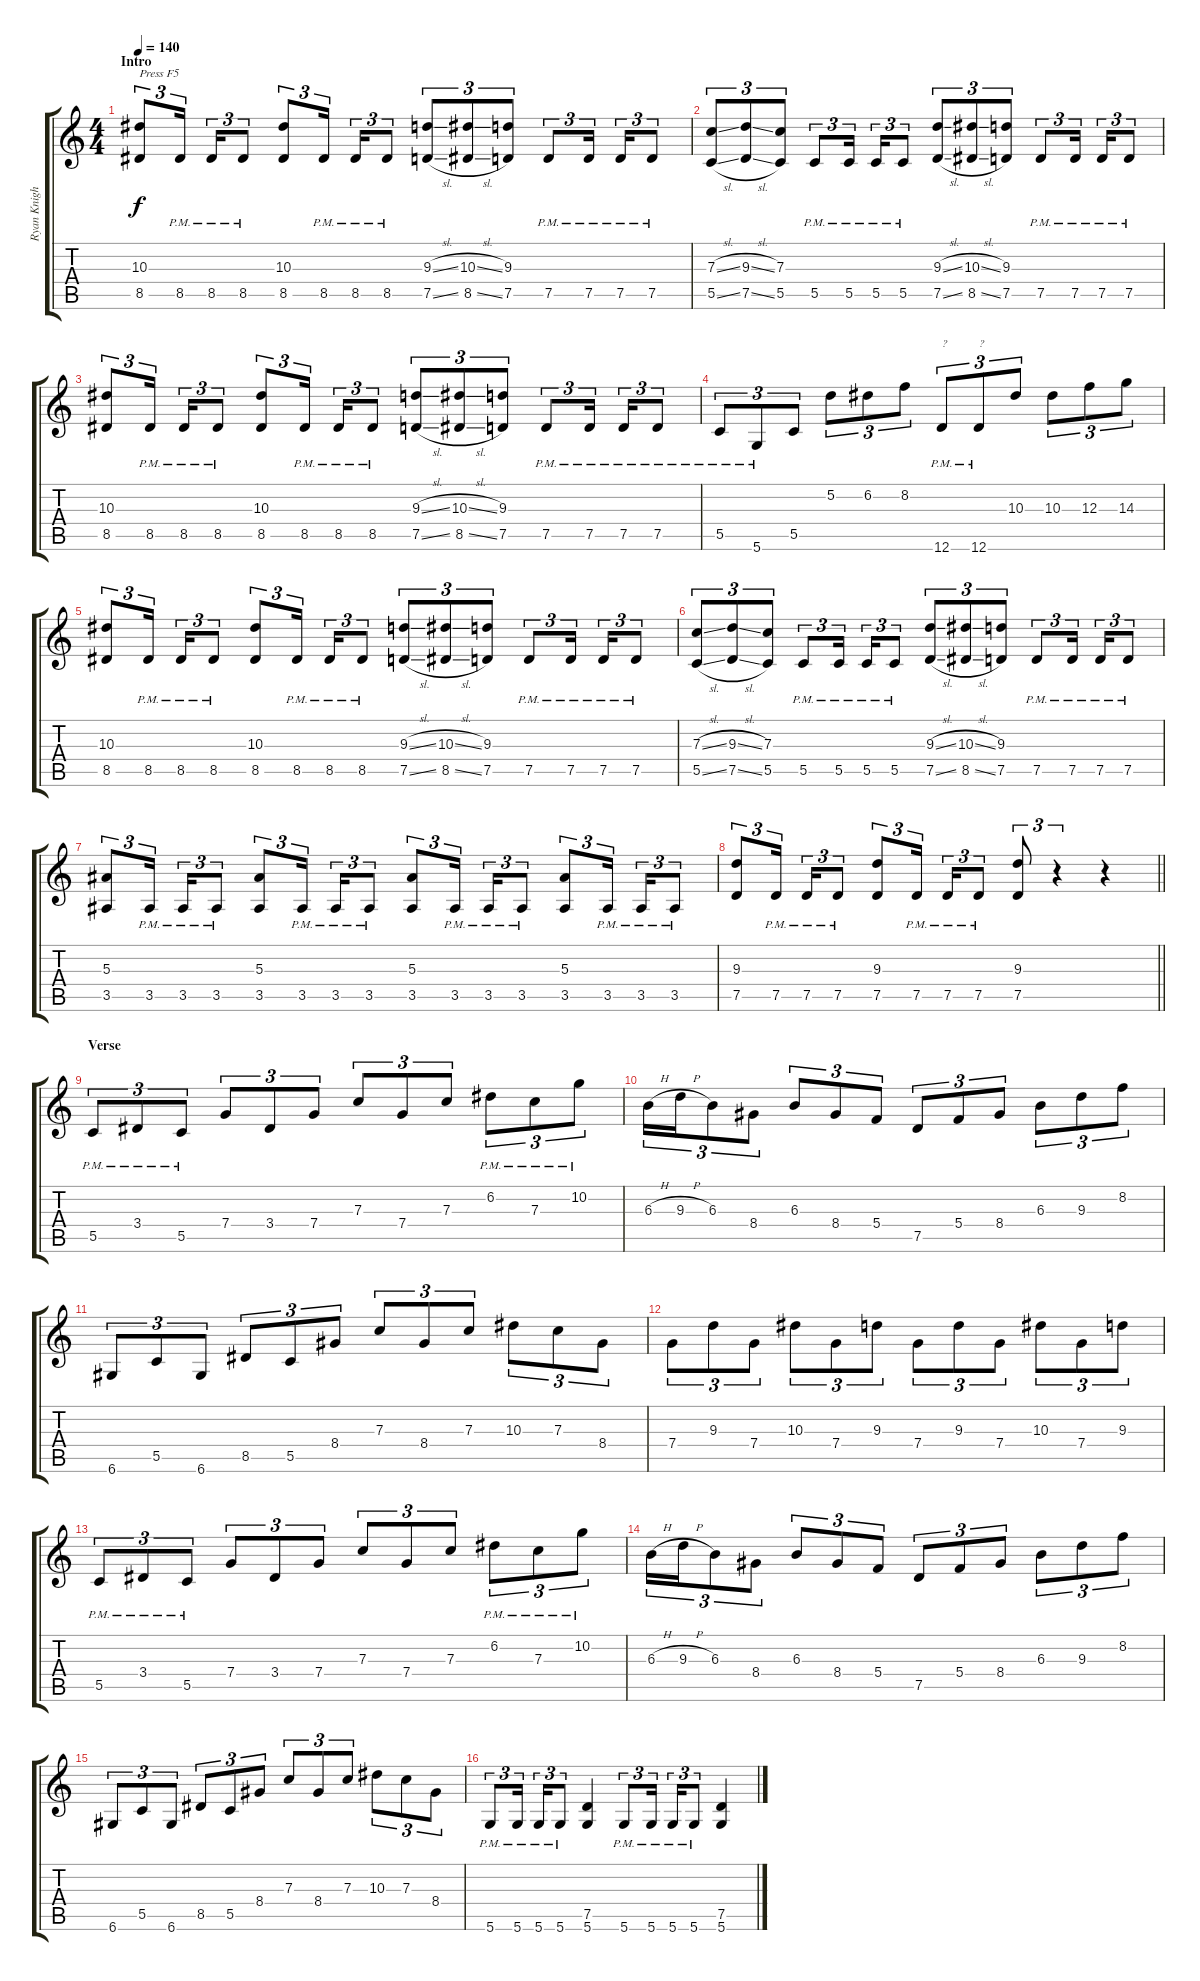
\track ("Ryan Knight Rhtyhm" "Ryan Knigh") {instrument overdrivenguitar}
\staff {score tabs}
\tuning (D4 A3 F3 C3 G2 D2) {hide}
\ts (4 4)
\section ("" "Intro")
\tempo 140
\clef g2
\ks c
(10.3 8.5).8{tu (3 2) txt "Press F5" dy f instrument overdrivenguitar} 8.5{pm}.16{tu (3 2) beam splitsecondary} 8.5{pm}.16{tu (3 2)} 8.5{pm}.8{tu (3 2)} (10.3 8.5).8{tu (3 2)} 8.5{pm}.16{tu (3 2) beam splitsecondary} 8.5{pm}.16{tu (3 2)} 8.5{pm}.8{tu (3 2)} (9.3{sl} 7.5{sl}).8{tu (3 2)} (10.3{sl} 8.5{sl}).8{tu (3 2)} (9.3 7.5).8{tu (3 2)} 7.5{pm}.8{tu (3 2)} 7.5{pm}.16{tu (3 2) beam splitsecondary} 7.5{pm}.16{tu (3 2)} 7.5{pm}.8{tu (3 2)} |
(7.3{sl} 5.5{sl}).8{tu (3 2)} (9.3{sl} 7.5{sl}).8{tu (3 2)} (7.3 5.5).8{tu (3 2)} 5.5{pm}.8{tu (3 2)} 5.5{pm}.16{tu (3 2) beam splitsecondary} 5.5{pm}.16{tu (3 2)} 5.5{pm}.8{tu (3 2)} (9.3{sl} 7.5{sl}).8{tu (3 2)} (10.3{sl} 8.5{sl}).8{tu (3 2)} (9.3 7.5).8{tu (3 2)} 7.5{pm}.8{tu (3 2)} 7.5{pm}.16{tu (3 2) beam splitsecondary} 7.5{pm}.16{tu (3 2)} 7.5{pm}.8{tu (3 2)} |
(10.3 8.5).8{tu (3 2)} 8.5{pm}.16{tu (3 2) beam splitsecondary} 8.5{pm}.16{tu (3 2)} 8.5{pm}.8{tu (3 2)} (10.3 8.5).8{tu (3 2)} 8.5{pm}.16{tu (3 2) beam splitsecondary} 8.5{pm}.16{tu (3 2)} 8.5{pm}.8{tu (3 2)} (9.3{sl} 7.5{sl}).8{tu (3 2)} (10.3{sl} 8.5{sl}).8{tu (3 2)} (9.3 7.5).8{tu (3 2)} 7.5{pm}.8{tu (3 2)} 7.5{pm}.16{tu (3 2) beam splitsecondary} 7.5{pm}.16{tu (3 2)} 7.5{pm}.8{tu (3 2)} |
5.5{pm}.8{tu (3 2)} 5.6{pm}.8{tu (3 2)} 5.5.8{tu (3 2)} 5.2.8{tu (3 2)} 6.2.8{tu (3 2)} 8.2.8{tu (3 2)} 12.6{pm}.8{tu (3 2) txt "?"} 12.6{pm}.8{tu (3 2) txt "?"} 10.3.8{tu (3 2)} 10.3.8{tu (3 2)} 12.3.8{tu (3 2)} 14.3.8{tu (3 2)} |
(10.3 8.5).8{tu (3 2)} 8.5{pm}.16{tu (3 2) beam splitsecondary} 8.5{pm}.16{tu (3 2)} 8.5{pm}.8{tu (3 2)} (10.3 8.5).8{tu (3 2)} 8.5{pm}.16{tu (3 2) beam splitsecondary} 8.5{pm}.16{tu (3 2)} 8.5{pm}.8{tu (3 2)} (9.3{sl} 7.5{sl}).8{tu (3 2)} (10.3{sl} 8.5{sl}).8{tu (3 2)} (9.3 7.5).8{tu (3 2)} 7.5{pm}.8{tu (3 2)} 7.5{pm}.16{tu (3 2) beam splitsecondary} 7.5{pm}.16{tu (3 2)} 7.5{pm}.8{tu (3 2)} |
(7.3{sl} 5.5{sl}).8{tu (3 2)} (9.3{sl} 7.5{sl}).8{tu (3 2)} (7.3 5.5).8{tu (3 2)} 5.5{pm}.8{tu (3 2)} 5.5{pm}.16{tu (3 2) beam splitsecondary} 5.5{pm}.16{tu (3 2)} 5.5{pm}.8{tu (3 2)} (9.3{sl} 7.5{sl}).8{tu (3 2)} (10.3{sl} 8.5{sl}).8{tu (3 2)} (9.3 7.5).8{tu (3 2)} 7.5{pm}.8{tu (3 2)} 7.5{pm}.16{tu (3 2) beam splitsecondary} 7.5{pm}.16{tu (3 2)} 7.5{pm}.8{tu (3 2)} |
(5.3 3.5).8{tu (3 2)} 3.5{pm}.16{tu (3 2) beam splitsecondary} 3.5{pm}.16{tu (3 2)} 3.5{pm}.8{tu (3 2)} (5.3 3.5).8{tu (3 2)} 3.5{pm}.16{tu (3 2) beam splitsecondary} 3.5{pm}.16{tu (3 2)} 3.5{pm}.8{tu (3 2)} (5.3 3.5).8{tu (3 2)} 3.5{pm}.16{tu (3 2) beam splitsecondary} 3.5{pm}.16{tu (3 2)} 3.5{pm}.8{tu (3 2)} (5.3 3.5).8{tu (3 2)} 3.5{pm}.16{tu (3 2) beam splitsecondary} 3.5{pm}.16{tu (3 2)} 3.5{pm}.8{tu (3 2)} |
\barLineRight lightlight
(9.3 7.5).8{tu (3 2)} 7.5{pm}.16{tu (3 2) beam splitsecondary} 7.5{pm}.16{tu (3 2)} 7.5{pm}.8{tu (3 2)} (9.3 7.5).8{tu (3 2)} 7.5{pm}.16{tu (3 2) beam splitsecondary} 7.5{pm}.16{tu (3 2)} 7.5{pm}.8{tu (3 2)} (9.3 7.5).8{tu (3 2)} r.4{tu (3 2)} r.4 |
\section ("" "Verse")
5.5{pm}.8{tu (3 2)} 3.4{pm}.8{tu (3 2)} 5.5{pm}.8{tu (3 2)} 7.4.8{tu (3 2)} 3.4.8{tu (3 2)} 7.4.8{tu (3 2)} 7.3.8{tu (3 2)} 7.4.8{tu (3 2)} 7.3.8{tu (3 2)} 6.2{pm}.8{tu (3 2)} 7.3{pm}.8{tu (3 2)} 10.2{pm}.8{tu (3 2)} |
6.3{h}.16{tu (3 2)} 9.3{h}.16{tu (3 2)} 6.3.8{tu (3 2)} 8.4.8{tu (3 2)} 6.3.8{tu (3 2)} 8.4.8{tu (3 2)} 5.4.8{tu (3 2)} 7.5.8{tu (3 2)} 5.4.8{tu (3 2)} 8.4.8{tu (3 2)} 6.3.8{tu (3 2)} 9.3.8{tu (3 2)} 8.2.8{tu (3 2)} |
6.6.8{tu (3 2)} 5.5.8{tu (3 2)} 6.6.8{tu (3 2)} 8.5.8{tu (3 2)} 5.5.8{tu (3 2)} 8.4.8{tu (3 2)} 7.3.8{tu (3 2)} 8.4.8{tu (3 2)} 7.3.8{tu (3 2)} 10.3.8{tu (3 2)} 7.3.8{tu (3 2)} 8.4.8{tu (3 2)} |
7.4.8{tu (3 2)} 9.3.8{tu (3 2)} 7.4.8{tu (3 2)} 10.3.8{tu (3 2)} 7.4.8{tu (3 2)} 9.3.8{tu (3 2)} 7.4.8{tu (3 2)} 9.3.8{tu (3 2)} 7.4.8{tu (3 2)} 10.3.8{tu (3 2)} 7.4.8{tu (3 2)} 9.3.8{tu (3 2)} |
5.5{pm}.8{tu (3 2)} 3.4{pm}.8{tu (3 2)} 5.5{pm}.8{tu (3 2)} 7.4.8{tu (3 2)} 3.4.8{tu (3 2)} 7.4.8{tu (3 2)} 7.3.8{tu (3 2)} 7.4.8{tu (3 2)} 7.3.8{tu (3 2)} 6.2{pm}.8{tu (3 2)} 7.3{pm}.8{tu (3 2)} 10.2{pm}.8{tu (3 2)} |
6.3{h}.16{tu (3 2)} 9.3{h}.16{tu (3 2)} 6.3.8{tu (3 2)} 8.4.8{tu (3 2)} 6.3.8{tu (3 2)} 8.4.8{tu (3 2)} 5.4.8{tu (3 2)} 7.5.8{tu (3 2)} 5.4.8{tu (3 2)} 8.4.8{tu (3 2)} 6.3.8{tu (3 2)} 9.3.8{tu (3 2)} 8.2.8{tu (3 2)} |
6.6.8{tu (3 2)} 5.5.8{tu (3 2)} 6.6.8{tu (3 2)} 8.5.8{tu (3 2)} 5.5.8{tu (3 2)} 8.4.8{tu (3 2)} 7.3.8{tu (3 2)} 8.4.8{tu (3 2)} 7.3.8{tu (3 2)} 10.3.8{tu (3 2)} 7.3.8{tu (3 2)} 8.4.8{tu (3 2)} |
5.6{pm}.8{tu (3 2)} 5.6{pm}.16{tu (3 2) beam splitsecondary} 5.6{pm}.16{tu (3 2)} 5.6{pm}.8{tu (3 2)} (7.5 5.6).4 5.6{pm}.8{tu (3 2)} 5.6{pm}.16{tu (3 2) beam splitsecondary} 5.6{pm}.16{tu (3 2)} 5.6{pm}.8{tu (3 2)} (7.5 5.6).4
